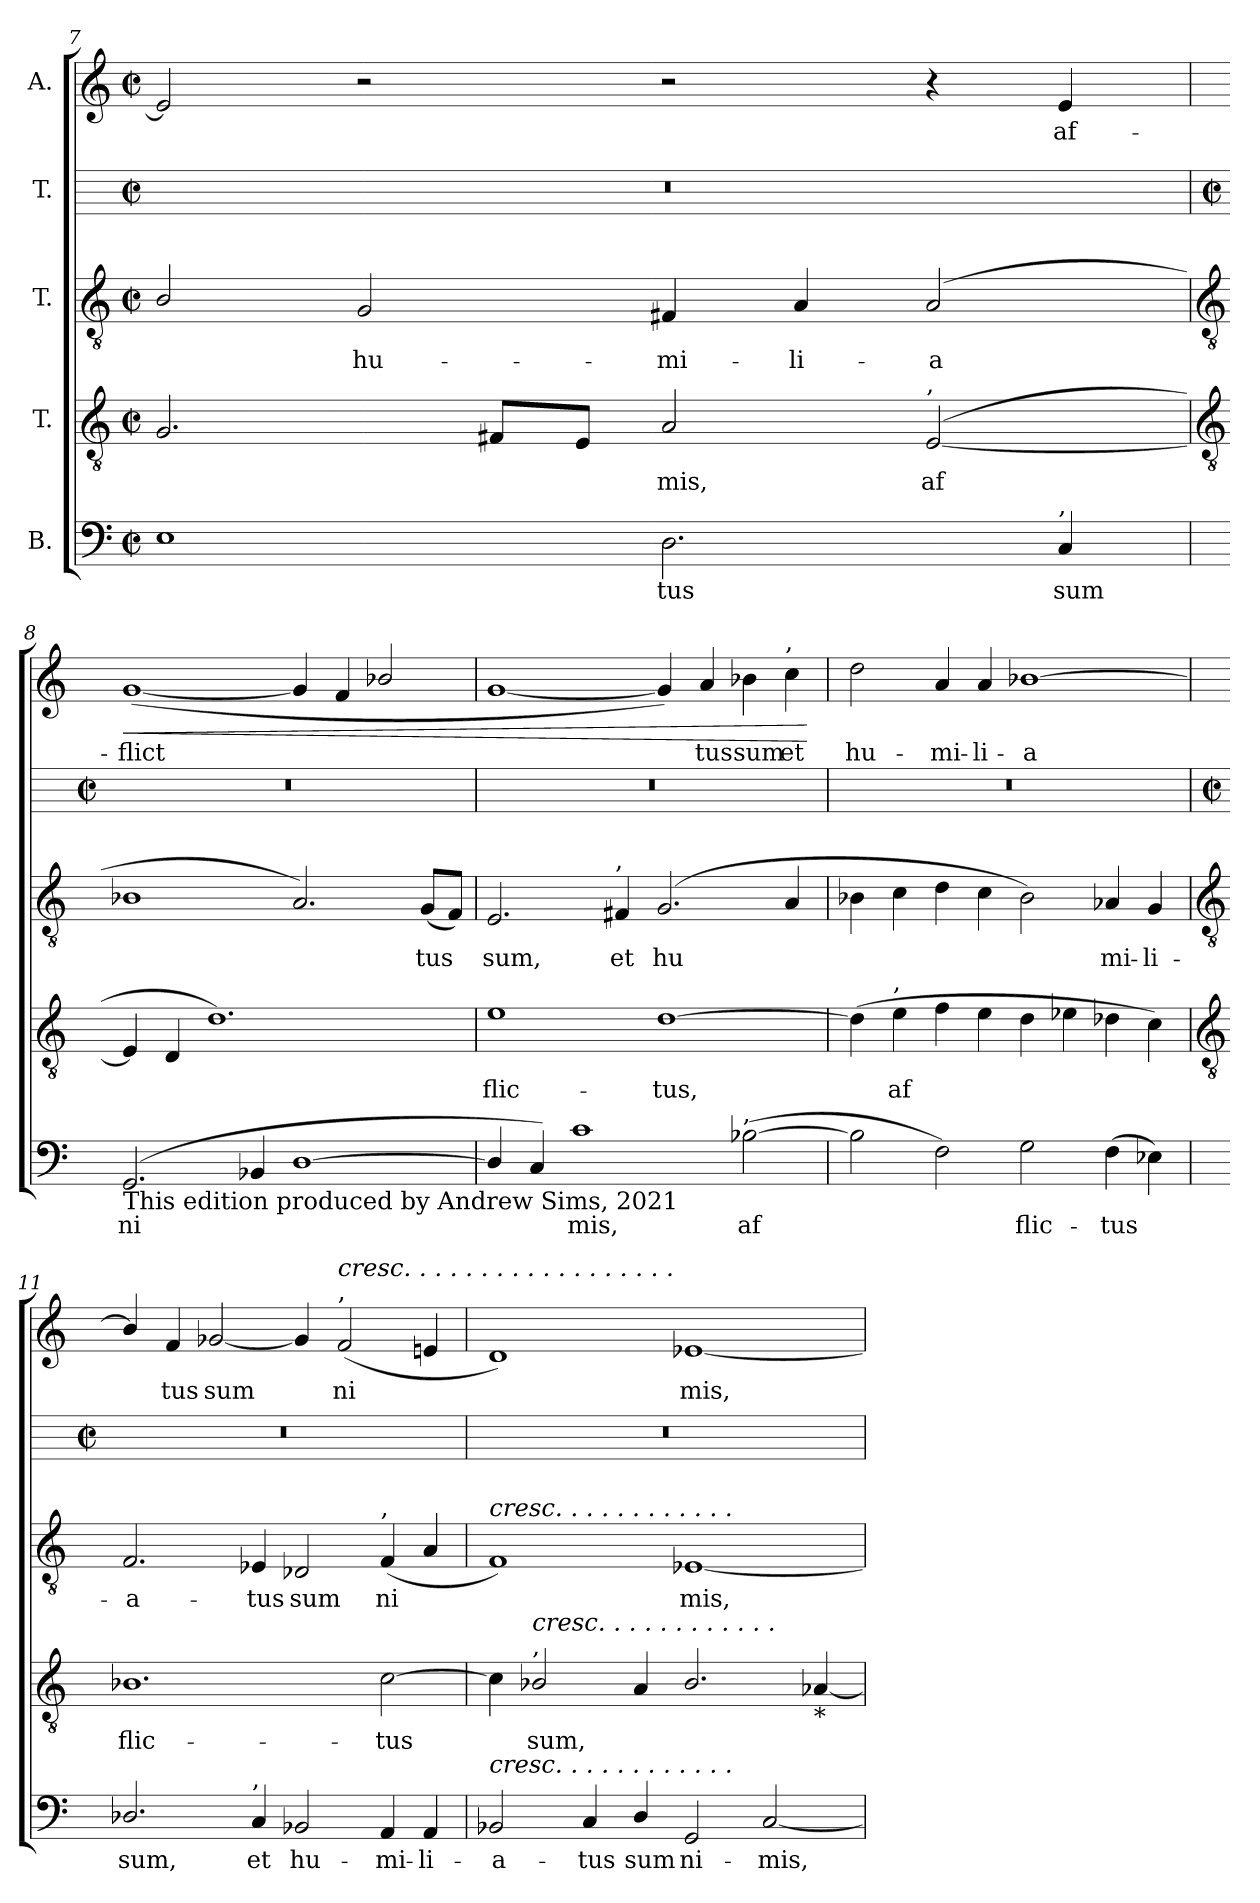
**kern	**text	**kern	**text	**kern	**text	**kern	**kern	**text	**dynam
*part5	*part5	*part4	*part4	*part3	*part3	*part2	*part1	*part1	*part1
*staff5	*staff5	*staff4	*staff4	*staff3	*staff3	*staff2	*staff1	*staff1	*staff1
*I"B.	*	*I"T.	*	*I"T.	*	*I"T.	*I"A.	*	*
*clefF4	*	*clefGv2	*	*clefGv2	*	*	*clefG2	*	*
*k[]	*	*k[]	*	*k[]	*	*	*k[]	*	*
*C:	*	*C:	*	*C:	*	*	*C:	*	*
*M4/2	*	*M4/2	*	*M4/2	*	*M4/2	*M4/2	*	*
*met(c|)	*	*met(c|)	*	*met(c|)	*	*met(c|)	*met(c|)	*	*
=7	=7	=7	=7	=7	=7	=7	=7	=7	=7
1E	.	2.G	.	2B/	.	0r	2e]	.	.
!	!	!	!	!	!LO:LY:b	!	!	!	!
.	.	.	.	2G	hu-	.	2r	.	.
.	.	8F#XL	.	.	.	.	.	.	.
.	.	8EJ	.	.	.	.	.	.	.
!	!LO:LY:b	!	!LO:LY:b	!	!LO:LY:b	!	!	!	!
2.D	tus	2A	mis,	4F#X	-mi-	.	2r	.	.
!	!	!	!	!	!LO:LY:b	!	!	!	!
.	.	.	.	4A	-li-	.	.	.	.
!	!	!LO:TX:a:t=,	!	!	!	!	!	!	!
!	!	!	!LO:LY:b	!	!LO:LY:b	!	!	!	!
.	.	(>[2E	af	(<2A	-a	.	4r	.	.
!LO:TX:a:t=,	!	!	!	!	!	!	!	!	!
!	!LO:LY:b	!	!	!	!	!	!	!LO:LY:b	!
4C	sum	.	.	.	.	.	4e	af-	.
!!LO:LB:g=z
=8	=8	=8	=8	=8	=8	=8	=8	=8	=8
*	*	*clefGv2	*	*clefGv2	*	*	*	*	*
*	*	*	*	*	*	*M4/2	*	*	*
*	*	*	*	*	*	*met(c|)	*	*	*
!LO:TX:b:t=This edition produced by Andrew Sims, 2021	!	!	!	!	!	!	!	!	!
!	!LO:LY:b	!	!	!	!	!	!	!LO:LY:b	!LO:HP:b
(<2.GG	ni	4E]	.	1B-X	.	0r	(<[1g	-flict	<
.	.	4D	.	.	.	.	.	.	.
.	.	1.d)	.	.	.	.	.	.	.
4BB-X	.	.	.	.	.	.	.	.	.
[1D	.	.	.	2.A)	.	.	4g]	.	.
.	.	.	.	.	.	.	4f	.	.
.	.	.	.	.	.	.	2b-X/	.	.
!	!	!	!	!	!LO:LY:b	!	!	!	!
.	.	.	.	(<8GL	tus	.	.	.	.
.	.	.	.	8FJ)	.	.	.	.	.
=9	=9	=9	=9	=9	=9	=9	=9	=9	=9
!	!	!	!LO:LY:b	!	!LO:LY:b	!	!	!	!
4D/]	.	1e	flic-	2.E	sum,	0r	[1g	.	.
4C)	.	.	.	.	.	.	.	.	.
!	!LO:LY:b	!	!	!	!	!	!	!	!
1c	mis,	.	.	.	.	.	.	.	.
!	!	!	!	!LO:TX:a:t=,	!	!	!	!	!
!	!	!	!	!	!LO:LY:b	!	!	!	!
.	.	.	.	4F#X	et	.	.	.	.
!	!	!	!LO:LY:b	!	!LO:LY:b	!	!	!	!
.	.	[1d	-tus,	(>2.G	hu	.	4g])	.	.
!	!	!	!	!	!	!	!	!LO:LY:b	!
.	.	.	.	.	.	.	4a	tus	.
!LO:TX:a:t=,	!	!	!	!	!	!	!	!	!
!	!LO:LY:b	!	!	!	!	!	!	!LO:LY:b	!
(>[2B-X	af	.	.	.	.	.	4b-X	sum	.
!	!	!	!	!	!	!	!LO:TX:a:t=,	!	!
!	!	!	!	!	!	!	!	!LO:LY:b	!
.	.	.	.	4A	.	.	4cc	et	.
.	.	.	.	.	.	.	.	.	[
=10	=10	=10	=10	=10	=10	=10	=10	=10	=10
!	!	!	!	!	!	!	!	!LO:LY:b	!
2B-]	.	(>4d]	.	4B-X	.	0r	2dd	hu-	.
!	!	!LO:TX:a:t=,	!	!	!	!	!	!	!
!	!	!	!LO:LY:b	!	!	!	!	!	!
.	.	4e	af	4c	.	.	.	.	.
!	!	!	!	!	!	!	!	!LO:LY:b	!
2F)	.	4f	.	4d	.	.	4a	-mi-	.
!	!	!	!	!	!	!	!	!LO:LY:b	!
.	.	4e	.	4c	.	.	4a	-li-	.
!	!LO:LY:b	!	!	!	!	!	!	!LO:LY:b	!
2G	flic-	4d	.	2B-)	.	.	[1b-X	-a	.
.	.	4e-X	.	.	.	.	.	.	.
!	!LO:LY:b	!	!	!	!LO:LY:b	!	!	!	!
(>4F	-tus	4d-X	.	4A-X	mi-	.	.	.	.
!	!	!	!	!	!LO:LY:b	!	!	!	!
4E-X)	.	4c)	.	4G	-li-	.	.	.	.
!!LO:LB:g=z
=11	=11	=11	=11	=11	=11	=11	=11	=11	=11
*	*	*clefGv2	*	*clefGv2	*	*	*	*	*
*	*	*	*	*	*	*M4/2	*	*	*
*	*	*	*	*	*	*met(c|)	*	*	*
!	!LO:LY:b	!	!LO:LY:b	!	!LO:LY:b	!	!	!	!
2.D-X/	sum,	1.B-X	flic-	2.F	-a-	0r	4b-/]	.	.
!	!	!	!	!	!	!	!	!LO:LY:b	!
.	.	.	.	.	.	.	4f	tus	.
!	!	!	!	!	!	!	!	!LO:LY:b	!
.	.	.	.	.	.	.	[2g-X	sum	.
!LO:TX:a:t=,	!	!	!	!	!	!	!	!	!
!	!LO:LY:b	!	!	!	!LO:LY:b	!	!	!	!
4C	et	.	.	4E-X	-tus	.	.	.	.
!	!LO:LY:b	!	!	!	!LO:LY:b	!	!	!	!
2BB-X	hu-	.	.	2D-X	sum	.	4g-]	.	.
!	!	!	!	!	!	!	!LO:TX:a:t=,	!	!
!	!	!	!	!	!	!	!LO:TX:a:i:t=cresc.   .   .   .   .   .   .   .   .   .   .   .   .   .   .   .   .   .	!	!
!	!	!	!	!	!	!	!	!LO:LY:b	!
.	.	.	.	.	.	.	(<2f	ni	.
!	!	!	!	!LO:TX:a:t=,	!	!	!	!	!
!	!LO:LY:b	!	!LO:LY:b	!	!LO:LY:b	!	!	!	!
4AA	-mi-	[2c	-tus	(<4F	ni	.	.	.	.
!	!LO:LY:b	!	!	!	!	!	!	!	!
4AA	-li-	.	.	4A	.	.	4en	.	.
=12	=12	=12	=12	=12	=12	=12	=12	=12	=12
!	!	!	!	!LO:TX:a:i:t=cresc.   .   .   .   .   .   .   .   .   .   .   .	!	!	!	!	!
!LO:TX:a:i:t=cresc.   .   .   .   .   .   .   .   .   .   .   .	!	!	!	!	!	!	!	!	!
!	!LO:LY:b	!	!	!	!	!	!	!	!
2BB-X	-a-	4c]	.	1F)	.	0r	1d)	.	.
!	!	!LO:TX:a:t=,	!	!	!	!	!	!	!
!	!	!LO:TX:a:i:t=cresc.   .   .   .   .   .   .   .   .   .   .   .	!	!	!	!	!	!	!
!	!	!	!LO:LY:b	!	!	!	!	!	!
.	.	2B-X/	sum,	.	.	.	.	.	.
!	!LO:LY:b	!	!	!	!	!	!	!	!
4C	-tus	.	.	.	.	.	.	.	.
!	!LO:LY:b	!	!	!	!	!	!	!	!
4D/	sum	4A/	.	.	.	.	.	.	.
!	!LO:LY:b	!	!	!	!LO:LY:b	!	!	!LO:LY:b	!
2GG	ni-	2.B-/	.	[1E-X	mis,	.	[1e-X	mis,	.
!	!LO:LY:b	!	!	!	!	!	!	!	!
[2C	-mis,	.	.	.	.	.	.	.	.
!	!	!LO:TX:b:t=*	!	!	!	!	!	!	!
.	.	[4A-X	.	.	.	.	.	.	.
=	=	=	=	=	=	=	=	=	=
*-	*-	*-	*-	*-	*-	*-	*-	*-	*-
